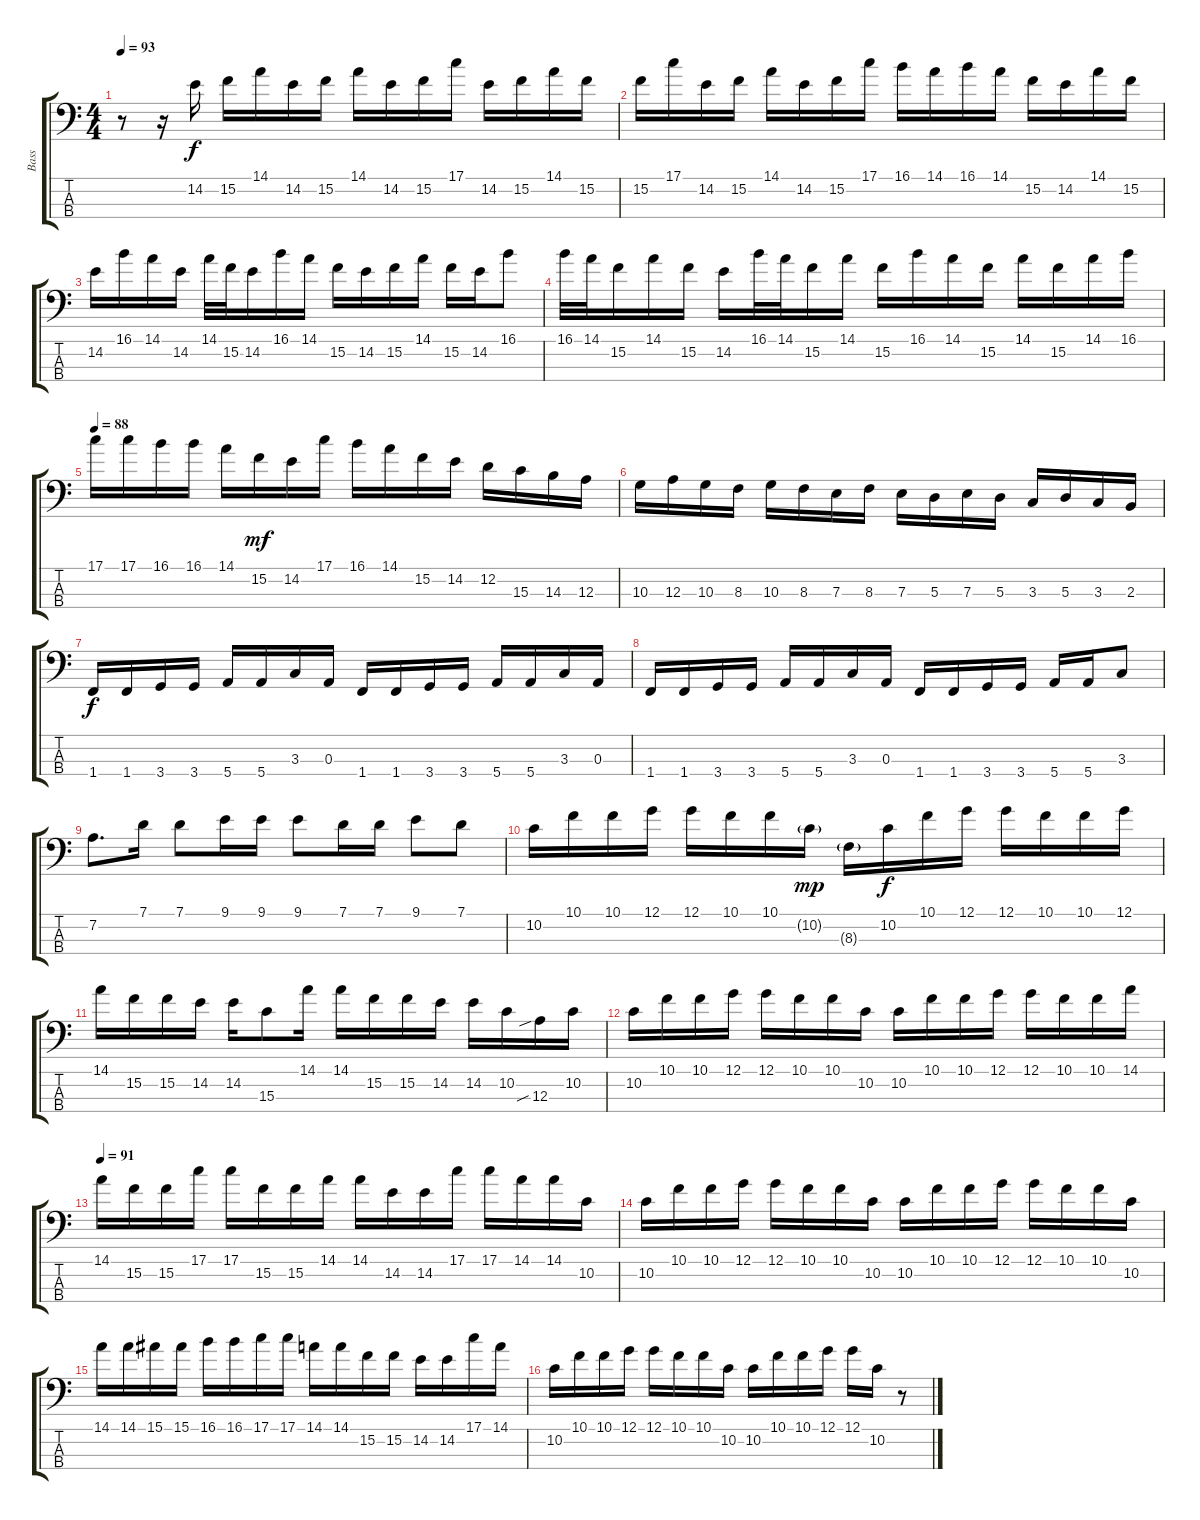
\track ("Bass" "Bass") {instrument electricbassfinger}
\staff {score tabs}
\tuning (G2 D2 A1 E1) {hide}
\ts (4 4)
\tempo 93
\clef f4
\ks c
r.8{dy mf} r.16 14.2.16{dy f} 15.2.16 14.1.16 14.2.16 15.2.16 14.1.16 14.2.16 15.2.16 17.1.16 14.2.16 15.2.16 14.1.16 15.2.16 |
15.2.16 17.1.16 14.2.16 15.2.16 14.1.16 14.2.16 15.2.16 17.1.16 16.1.16 14.1.16 16.1.16 14.1.16 15.2.16 14.2.16 14.1.16 15.2.16 |
14.2.16 16.1.16 14.1.16 14.2.16 14.1.32 15.2.32 14.2.16 16.1.16 14.1.16 15.2.16 14.2.16 15.2.16 14.1.16 15.2.16 14.2.16 16.1.8 |
16.1.32 14.1.32 15.2.16 14.1.16 15.2.16 14.2.16 16.1.32 14.1.32 15.2.16 14.1.16 15.2.16 16.1.16 14.1.16 15.2.16 14.1.16 15.2.16 14.1.16 16.1.16 |
\tempo 88
17.1.16 17.1.16 16.1.16 16.1.16 14.1.16 15.2.16{dy mf} 14.2.16 17.1.16 16.1.16 14.1.16 15.2.16 14.2.16 12.2.16 15.3.16 14.3.16 12.3.16 |
10.3.16 12.3.16 10.3.16 8.3.16 10.3.16 8.3.16 7.3.16 8.3.16 7.3.16 5.3.16 7.3.16 5.3.16 3.3.16 5.3.16 3.3.16 2.3.16 |
1.4.16{dy f} 1.4.16 3.4.16 3.4.16 5.4.16 5.4.16 3.3.16 0.3.16 1.4.16 1.4.16 3.4.16 3.4.16 5.4.16 5.4.16 3.3.16 0.3.16 |
1.4.16 1.4.16 3.4.16 3.4.16 5.4.16 5.4.16 3.3.16 0.3.16 1.4.16 1.4.16 3.4.16 3.4.16 5.4.16 5.4.16 3.3.8 |
7.2.8{d} 7.1.16 7.1.8 9.1.16 9.1.16 9.1.8 7.1.16 7.1.16 9.1.8 7.1.8 |
10.2.16 10.1.16 10.1.16 12.1.16 12.1.16 10.1.16 10.1.16 10.2{g}.16{dy mp} 8.3{g}.16 10.2.16{dy f} 10.1.16 12.1.16 12.1.16 10.1.16 10.1.16 12.1.16 |
14.1.16 15.2.16 15.2.16 14.2.16 14.2.16 15.3.8 14.1.16 14.1.16 15.2.16 15.2.16 14.2.16 14.2.16 10.2.16 12.3{sib}.16 10.2.16 |
10.2.16 10.1.16 10.1.16 12.1.16 12.1.16 10.1.16 10.1.16 10.2.16 10.2.16 10.1.16 10.1.16 12.1.16 12.1.16 10.1.16 10.1.16 14.1.16 |
\tempo 91
14.1.16 15.2.16 15.2.16 17.1.16 17.1.16 15.2.16 15.2.16 14.1.16 14.1.16 14.2.16 14.2.16 17.1.16 17.1.16 14.1.16 14.1.16 10.2.16 |
10.2.16 10.1.16 10.1.16 12.1.16 12.1.16 10.1.16 10.1.16 10.2.16 10.2.16 10.1.16 10.1.16 12.1.16 12.1.16 10.1.16 10.1.16 10.2.16 |
14.1.16 14.1.16 15.1.16 15.1.16 16.1.16 16.1.16 17.1.16 17.1.16 14.1.16 14.1.16 15.2.16 15.2.16 14.2.16 14.2.16 17.1.16 14.1.16 |
10.2.16 10.1.16 10.1.16 12.1.16 12.1.16 10.1.16 10.1.16 10.2.16 10.2.16 10.1.16 10.1.16 12.1.16 12.1.16 10.2.16 r.8
